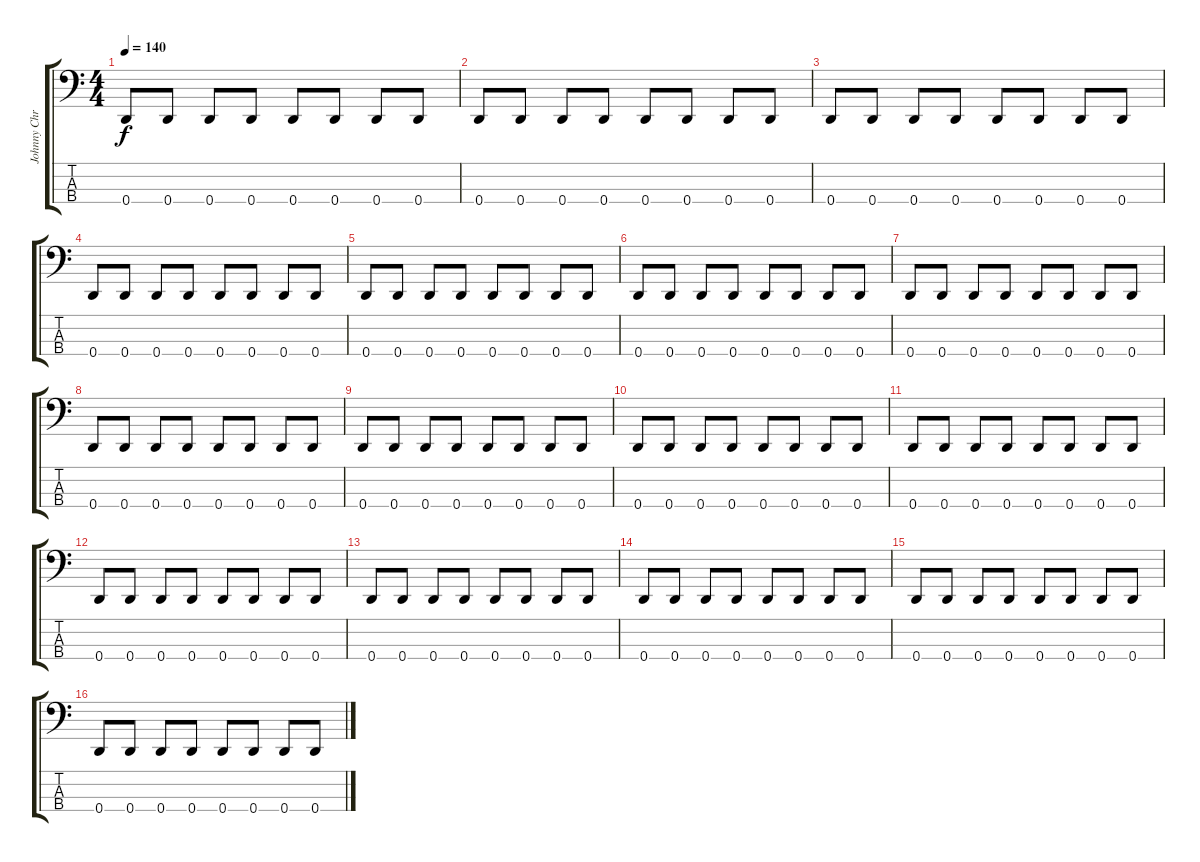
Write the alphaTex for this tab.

\track ("Johnny Christ" "Johnny Chr") {instrument electricbassfinger}
\staff {score tabs}
\tuning (G2 D2 A1 D1) {hide}
\ts (4 4)
\tempo 140
\clef f4
\ks c
0.4.8{dy f} 0.4.8 0.4.8 0.4.8 0.4.8 0.4.8 0.4.8 0.4.8 |
0.4.8 0.4.8 0.4.8 0.4.8 0.4.8 0.4.8 0.4.8 0.4.8 |
0.4.8 0.4.8 0.4.8 0.4.8 0.4.8 0.4.8 0.4.8 0.4.8 |
0.4.8 0.4.8 0.4.8 0.4.8 0.4.8 0.4.8 0.4.8 0.4.8 |
0.4.8 0.4.8 0.4.8 0.4.8 0.4.8 0.4.8 0.4.8 0.4.8 |
0.4.8 0.4.8 0.4.8 0.4.8 0.4.8 0.4.8 0.4.8 0.4.8 |
0.4.8 0.4.8 0.4.8 0.4.8 0.4.8 0.4.8 0.4.8 0.4.8 |
0.4.8 0.4.8 0.4.8 0.4.8 0.4.8 0.4.8 0.4.8 0.4.8 |
0.4.8 0.4.8 0.4.8 0.4.8 0.4.8 0.4.8 0.4.8 0.4.8 |
0.4.8 0.4.8 0.4.8 0.4.8 0.4.8 0.4.8 0.4.8 0.4.8 |
0.4.8 0.4.8 0.4.8 0.4.8 0.4.8 0.4.8 0.4.8 0.4.8 |
0.4.8 0.4.8 0.4.8 0.4.8 0.4.8 0.4.8 0.4.8 0.4.8 |
0.4.8 0.4.8 0.4.8 0.4.8 0.4.8 0.4.8 0.4.8 0.4.8 |
0.4.8 0.4.8 0.4.8 0.4.8 0.4.8 0.4.8 0.4.8 0.4.8 |
0.4.8 0.4.8 0.4.8 0.4.8 0.4.8 0.4.8 0.4.8 0.4.8 |
0.4.8 0.4.8 0.4.8 0.4.8 0.4.8 0.4.8 0.4.8 0.4.8
